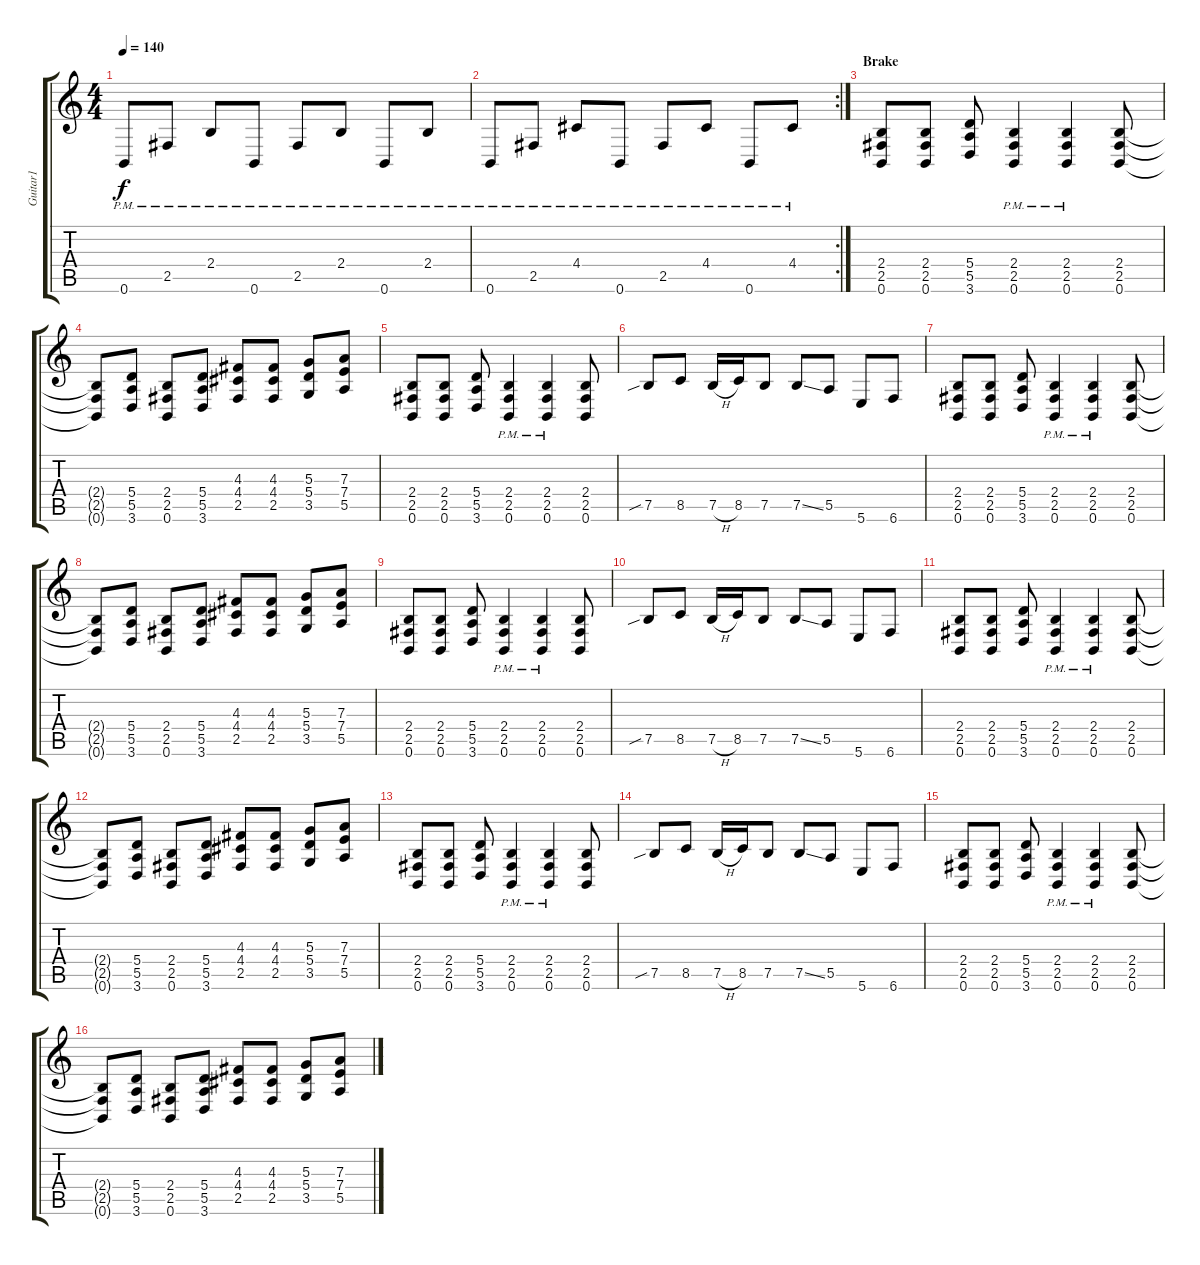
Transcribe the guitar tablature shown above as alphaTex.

\track ("Guitar1" "Guitar1") {instrument distortionguitar}
\staff {score tabs}
\tuning (B3 Gb3 D3 A2 E2 B1) {hide}
\ts (4 4)
\tempo 140
\clef g2
\ks c
0.6{pm}.8{dy f} 2.5{pm}.8 2.4{pm}.8 0.6{pm}.8 2.5{pm}.8 2.4{pm}.8 0.6{pm}.8 2.4{pm}.8 |
\rc 2
0.6{pm}.8 2.5{pm}.8 4.4{pm}.8 0.6{pm}.8 2.5{pm}.8 4.4{pm}.8 0.6{pm}.8 4.4{pm}.8 |
\section ("" "Brake")
(2.4 2.5 0.6).8 (2.4 2.5 0.6).8 (5.4 5.5 3.6).8 (2.4{pm} 2.5{pm} 0.6{pm}).4 (2.4{pm} 2.5{pm} 0.6{pm}).4 (2.4 2.5 0.6).8 |
(2.4{t} 2.5{t} 0.6{t}).8 (5.4 5.5 3.6).8 (2.4 2.5 0.6).8 (5.4 5.5 3.6).8 (4.3 4.4 2.5).8 (4.3 4.4 2.5).8 (5.3 5.4 3.5).8 (7.3 7.4 5.5).8 |
(2.4 2.5 0.6).8 (2.4 2.5 0.6).8 (5.4 5.5 3.6).8 (2.4{pm} 2.5{pm} 0.6{pm}).4 (2.4{pm} 2.5{pm} 0.6{pm}).4 (2.4 2.5 0.6).8 |
7.5{sib}.8 8.5.8 7.5{h}.16 8.5.16 7.5.8 7.5{ss}.8 5.5.8 5.6.8 6.6.8 |
(2.4 2.5 0.6).8 (2.4 2.5 0.6).8 (5.4 5.5 3.6).8 (2.4{pm} 2.5{pm} 0.6{pm}).4 (2.4{pm} 2.5{pm} 0.6{pm}).4 (2.4 2.5 0.6).8 |
(2.4{t} 2.5{t} 0.6{t}).8 (5.4 5.5 3.6).8 (2.4 2.5 0.6).8 (5.4 5.5 3.6).8 (4.3 4.4 2.5).8 (4.3 4.4 2.5).8 (5.3 5.4 3.5).8 (7.3 7.4 5.5).8 |
(2.4 2.5 0.6).8 (2.4 2.5 0.6).8 (5.4 5.5 3.6).8 (2.4{pm} 2.5{pm} 0.6{pm}).4 (2.4{pm} 2.5{pm} 0.6{pm}).4 (2.4 2.5 0.6).8 |
7.5{sib}.8 8.5.8 7.5{h}.16 8.5.16 7.5.8 7.5{ss}.8 5.5.8 5.6.8 6.6.8 |
(2.4 2.5 0.6).8 (2.4 2.5 0.6).8 (5.4 5.5 3.6).8 (2.4{pm} 2.5{pm} 0.6{pm}).4 (2.4{pm} 2.5{pm} 0.6{pm}).4 (2.4 2.5 0.6).8 |
(2.4{t} 2.5{t} 0.6{t}).8 (5.4 5.5 3.6).8 (2.4 2.5 0.6).8 (5.4 5.5 3.6).8 (4.3 4.4 2.5).8 (4.3 4.4 2.5).8 (5.3 5.4 3.5).8 (7.3 7.4 5.5).8 |
(2.4 2.5 0.6).8 (2.4 2.5 0.6).8 (5.4 5.5 3.6).8 (2.4{pm} 2.5{pm} 0.6{pm}).4 (2.4{pm} 2.5{pm} 0.6{pm}).4 (2.4 2.5 0.6).8 |
7.5{sib}.8 8.5.8 7.5{h}.16 8.5.16 7.5.8 7.5{ss}.8 5.5.8 5.6.8 6.6.8 |
(2.4 2.5 0.6).8 (2.4 2.5 0.6).8 (5.4 5.5 3.6).8 (2.4{pm} 2.5{pm} 0.6{pm}).4 (2.4{pm} 2.5{pm} 0.6{pm}).4 (2.4 2.5 0.6).8 |
(2.4{t} 2.5{t} 0.6{t}).8 (5.4 5.5 3.6).8 (2.4 2.5 0.6).8 (5.4 5.5 3.6).8 (4.3 4.4 2.5).8 (4.3 4.4 2.5).8 (5.3 5.4 3.5).8 (7.3 7.4 5.5).8
